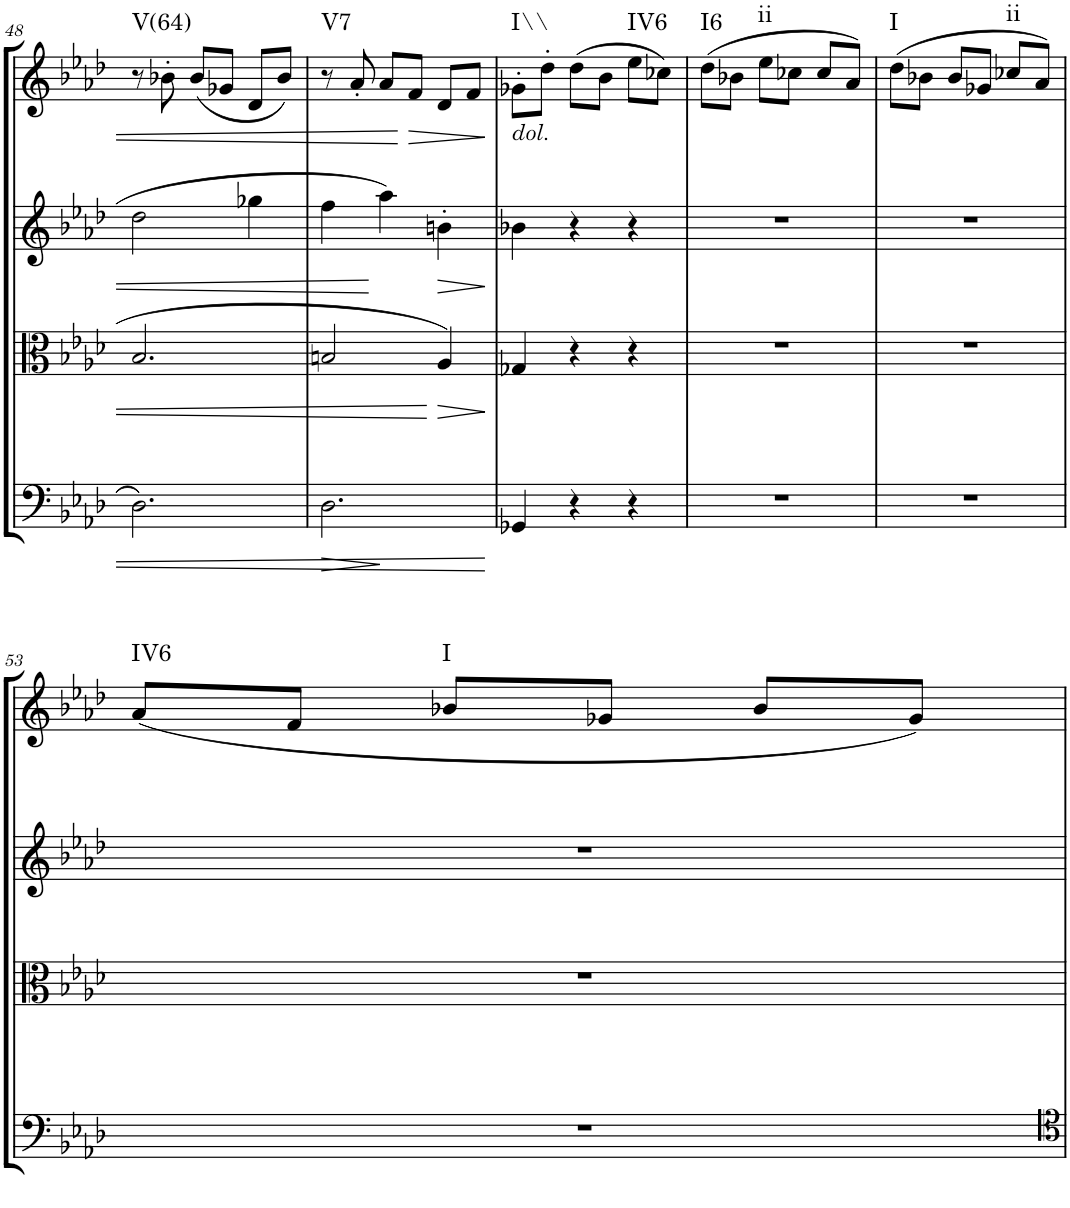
**kern	**dynam	**kern	**dynam	**kern	**dynam	**kern	**dynam	**harte
*part4	*part4	*part3	*part3	*part2	*part2	*part1	*part1	*part1
*staff4	*staff4	*staff3	*staff3	*staff2	*staff2	*staff1	*staff1	*
*I"Cello	*	*I"Viola	*	*I"2nd Violin	*	*I"1st Violin	*	*
*	*	*I'Vla	*	*I'Vln	*	*I'Vln	*	*
!!LO:PB:g=z
*clefF4	*	*clefC3	*	*clefG2	*	*clefG2	*	*
*k[b-e-a-d-]	*	*k[b-e-a-d-]	*	*k[b-e-a-d-]	*	*k[b-e-a-d-]	*	*
*M3/4	*	*M3/4	*	*M3/4	*	*M3/4	*	*
=48	=48	=48	=48	=48	=48	=48	=48	=48
!	!	!	!	!	!	!	!	!LO:H:kt=V(64)
2.D-\	.	2.B-/	.	2dd-\	.	8r	.	N
.	.	.	.	.	.	8b-X'\	.	.
.	.	.	.	.	.	(8b-/L	.	.
.	.	.	.	.	.	8g-X/J	.	.
.	.	.	.	4gg-X\	.	8d-/L	.	.
.	.	.	.	.	.	8b-/J)	.	.
=49	=49	=49	=49	=49	=49	=49	=49	=49
!	!LO:HP:b	!	!	!	!	!	!	!LO:H:kt=V7
2.D-\	>	2Bn/	.	4ff\	.	8r	.	N
.	.	.	.	.	.	8a-'/	.	.
.	.	.	.	4aa-\	.	8a-/L	.	.
!	!	!	!	!	!	!	!LO:HP:b	!
.	.	.	.	.	.	8f/J	>	.
!	!	!	!LO:HP:b	!	!LO:HP:b	!	!	!
.	.	4A-/	>	4bn'\	>	8d-/L	.	.
.	.	.	.	.	.	8f/J	.	.
.	]	.	]	.	]	.	]	.
=50	=50	=50	=50	=50	=50	=50	=50	=50
!	!	!	!	!	!	!LO:TX:b:i:t=dol.	!	!LO:H:kt=I\\
4GG-X/	.	4G-X/	.	4b-X\	.	8g-X'\L	.	N
.	.	.	.	.	.	8dd-'\J	.	.
4r	.	4r	.	4r	.	(8dd-\L	.	.
.	.	.	.	.	.	8b-\J	.	.
!	!	!	!	!	!	!	!	!LO:H:kt=IV6
4r	.	4r	.	4r	.	8ee-\L	.	N
.	.	.	.	.	.	8cc-X\J)	.	.
=51	=51	=51	=51	=51	=51	=51	=51	=51
!	!	!	!	!	!	!	!	!LO:H:kt=I6
2.r	.	2.r	.	2.r	.	(8dd-\L	.	N
.	.	.	.	.	.	8b-X\J	.	.
!	!	!	!	!	!	!	!	!LO:H:kt=ii
.	.	.	.	.	.	8ee-\L	.	N
.	.	.	.	.	.	8cc-X\J	.	.
.	.	.	.	.	.	8cc-/L	.	.
.	.	.	.	.	.	8a-/J)	.	.
=52	=52	=52	=52	=52	=52	=52	=52	=52
!	!	!	!	!	!	!	!	!LO:H:kt=I
2.r	.	2.r	.	2.r	.	(8dd-\L	.	N
.	.	.	.	.	.	8b-X\J	.	.
.	.	.	.	.	.	8b-/L	.	.
.	.	.	.	.	.	8g-X/J	.	.
!	!	!	!	!	!	!	!	!LO:H:kt=ii
.	.	.	.	.	.	8cc-X/L	.	N
.	.	.	.	.	.	8a-/J)	.	.
!!LO:LB:g=z
=53	=53	=53	=53	=53	=53	=53	=53	=53
!	!	!	!	!	!	!	!	!LO:H:kt=IV6
2.r	.	2.r	.	2.r	.	(8a-/L	.	N
.	.	.	.	.	.	8f/J	.	.
!	!	!	!	!	!	!	!	!LO:H:kt=I
.	.	.	.	.	.	8b-X/L	.	N
.	.	.	.	.	.	8g-X/J	.	.
.	.	.	.	.	.	8b-/L	.	.
.	.	.	.	.	.	8g-/J)	.	.
=	=	=	=	=	=	=	=	=
*-	*-	*-	*-	*-	*-	*-	*-	*-
